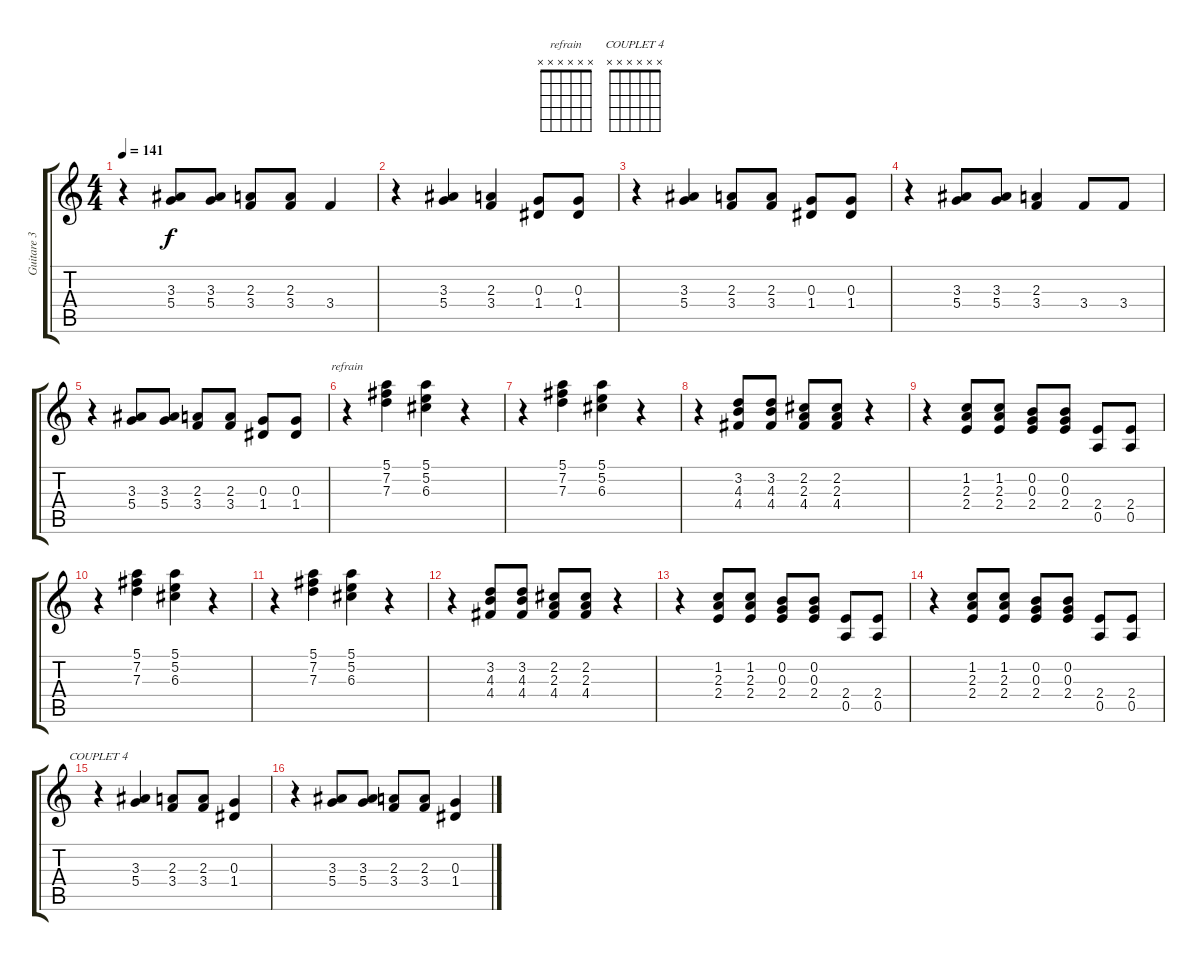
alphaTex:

\track ("Guitare 3" "Guitare 3") {instrument distortionguitar}
\staff {score tabs}
\tuning (E4 B3 G3 D3 A2 E2) {hide}
\chord ("refrain" x x x x x x)
\chord ("COUPLET 4" x x x x x x)
\ts (4 4)
\tempo 141
\clef g2
\ks c
r.4{dy f} (3.3 5.4).8 (3.3 5.4).8 (2.3 3.4).8 (2.3 3.4).8 3.4.4 |
r.4 (3.3 5.4).4 (2.3 3.4).4 (0.3 1.4).8 (0.3 1.4).8 |
r.4 (3.3 5.4).4 (2.3 3.4).8 (2.3 3.4).8 (0.3 1.4).8 (0.3 1.4).8 |
r.4 (3.3 5.4).8 (3.3 5.4).8 (2.3 3.4).4 3.4.8 3.4.8 |
r.4 (3.3 5.4).8 (3.3 5.4).8 (2.3 3.4).8 (2.3 3.4).8 (0.3 1.4).8 (0.3 1.4).8 |
r.4{ch "refrain"} (5.1 7.2 7.3).4 (5.1 5.2 6.3).4 r.4 |
r.4 (5.1 7.2 7.3).4 (5.1 5.2 6.3).4 r.4 |
r.4 (3.2 4.3 4.4).8 (3.2 4.3 4.4).8 (2.2 2.3 4.4).8 (2.2 2.3 4.4).8 r.4 |
r.4 (1.2 2.3 2.4).8 (1.2 2.3 2.4).8 (0.2 0.3 2.4).8 (0.2 0.3 2.4).8 (2.4 0.5).8 (2.4 0.5).8 |
r.4 (5.1 7.2 7.3).4 (5.1 5.2 6.3).4 r.4 |
r.4 (5.1 7.2 7.3).4 (5.1 5.2 6.3).4 r.4 |
r.4 (3.2 4.3 4.4).8 (3.2 4.3 4.4).8 (2.2 2.3 4.4).8 (2.2 2.3 4.4).8 r.4 |
r.4 (1.2 2.3 2.4).8 (1.2 2.3 2.4).8 (0.2 0.3 2.4).8 (0.2 0.3 2.4).8 (2.4 0.5).8 (2.4 0.5).8 |
r.4 (1.2 2.3 2.4).8 (1.2 2.3 2.4).8 (0.2 0.3 2.4).8 (0.2 0.3 2.4).8 (2.4 0.5).8 (2.4 0.5).8 |
r.4{ch "COUPLET 4"} (3.3 5.4).4 (2.3 3.4).8 (2.3 3.4).8 (0.3 1.4).4 |
r.4 (3.3 5.4).8 (3.3 5.4).8 (2.3 3.4).8 (2.3 3.4).8 (0.3 1.4).4
